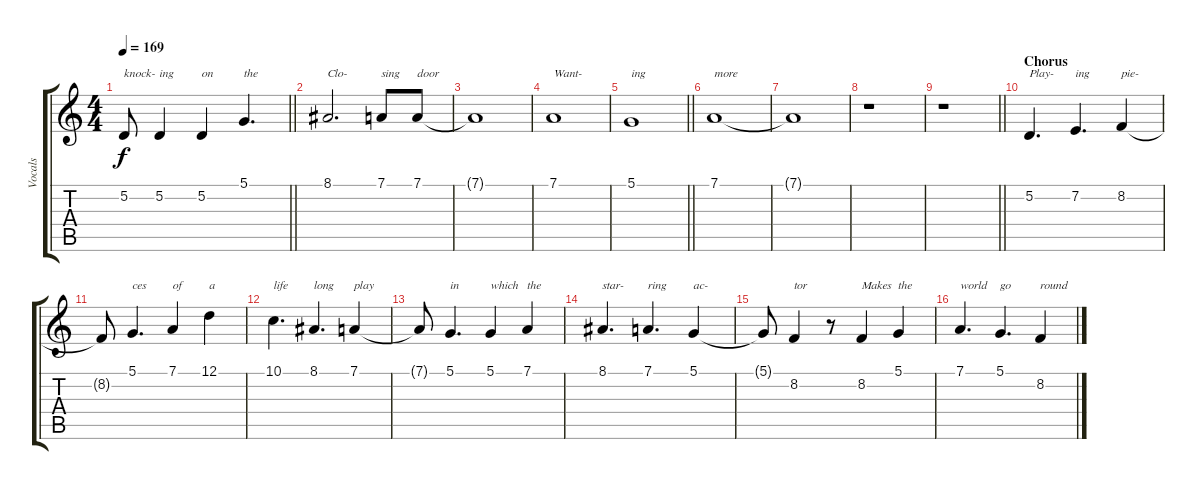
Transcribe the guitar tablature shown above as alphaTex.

\track ("Vocals" "Vocals") {instrument trumpet}
\staff {score tabs}
\tuning (D4 A3 F3 C3 G2 D2) {hide}
\ts (4 4)
\tempo 169
\clef g2
\barLineRight lightlight
\ks c
5.2{t}.8{txt "knock-" dy f} 5.2.4{txt "ing"} 5.2.4{txt "on"} 5.1.4{d txt "the"} |
8.1.2{d txt "Clo-"} 7.1.8{txt "sing"} 7.1.8{txt "door"} |
7.1{t}.1 |
7.1.1{txt "Want-"} |
\barLineRight lightlight
5.1.1{txt "ing"} |
7.1.1{txt "more"} |
7.1{t}.1 |
r.1 |
\barLineRight lightlight
r.1 |
\section ("" "Chorus")
5.2.4{d txt "Play-"} 7.2.4{d txt "ing"} 8.2.4{txt "pie-"} |
8.2{t}.8 5.1.4{d txt "ces"} 7.1.4{txt "of"} 12.1.4{txt "a"} |
10.1.4{d txt "life"} 8.1.4{d txt "long"} 7.1.4{txt "play"} |
7.1{t}.8 5.1.4{d txt "in"} 5.1.4{txt "which"} 7.1.4{txt "the"} |
8.1.4{d txt "star-"} 7.1.4{d txt "ring"} 5.1.4{txt "ac-"} |
5.1{t}.8 8.2.4{txt "tor"} r.8 8.2.4{txt "Makes"} 5.1.4{txt "the"} |
7.1.4{d txt "world"} 5.1.4{d txt "go"} 8.2.4{txt "round"}
